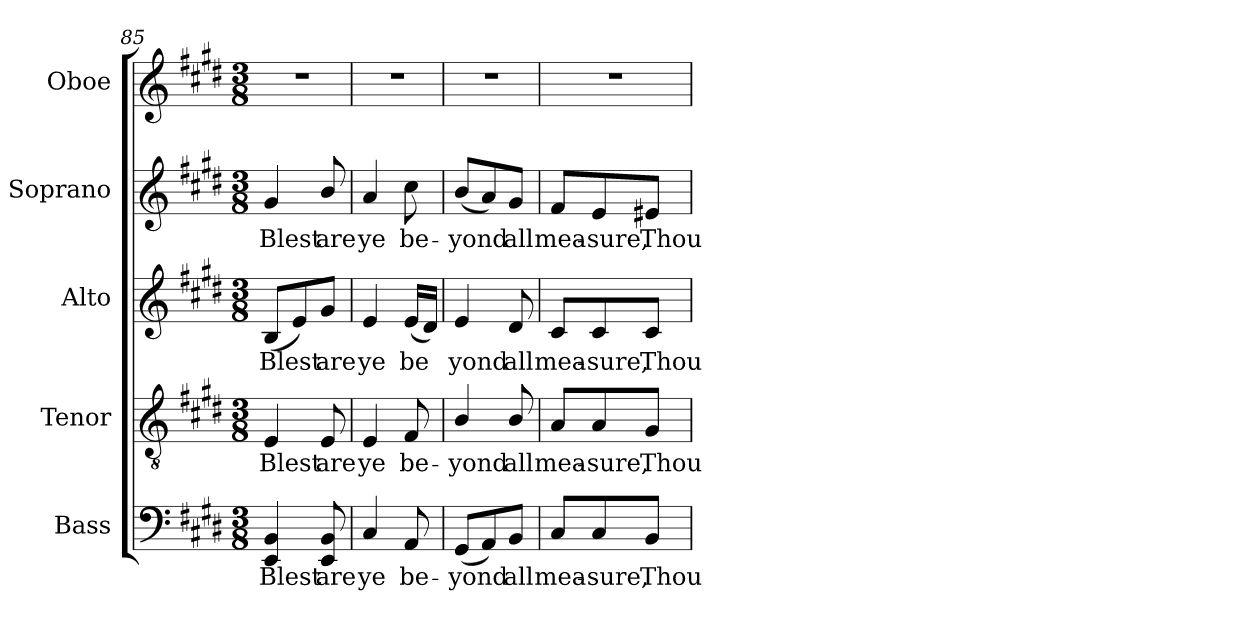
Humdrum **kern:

**kern	**text	**kern	**text	**kern	**text	**kern	**text	**kern
*part5	*part5	*part4	*part4	*part3	*part3	*part2	*part2	*part1
*staff5	*staff5	*staff4	*staff4	*staff3	*staff3	*staff2	*staff2	*staff1
*I"Bass	*	*I"Tenor	*	*I"Alto	*	*I"Soprano	*	*I"Oboe
*I'B	*	*I'T	*	*I'A	*	*I'S	*	*I'Ob.
!!LO:PB:g=z
*clefF4	*	*clefGv2	*	*clefG2	*	*clefG2	*	*clefG2
*k[f#c#g#d#]	*	*k[f#c#g#d#]	*	*k[f#c#g#d#]	*	*k[f#c#g#d#]	*	*k[f#c#g#d#]
*E:	*	*E:	*	*E:	*	*E:	*	*E:
*M3/8	*	*M3/8	*	*M3/8	*	*M3/8	*	*M3/8
=85	=85	=85	=85	=85	=85	=85	=85	=85
!	!LO:LY:b	!	!LO:LY:b	!	!LO:LY:b	!	!LO:LY:b	!
4EE/ 4BB/	Blest	4E/	Blest	(<8B/L	Blest	4g#/	Blest	4.r
.	.	.	.	8e/)	.	.	.	.
!	!LO:LY:b	!	!LO:LY:b	!	!LO:LY:b	!	!LO:LY:b	!
8EE/ 8BB/	are	8E/	are	8g#/J	are	8b/	are	.
=86	=86	=86	=86	=86	=86	=86	=86	=86
!	!LO:LY:b	!	!LO:LY:b	!	!LO:LY:b	!	!LO:LY:b	!
4C#/	ye	4E/	ye	4e/	ye	4a/	ye	4.r
!	!LO:LY:b	!	!LO:LY:b	!	!LO:LY:b	!	!LO:LY:b	!
8AA/	be-	8F#/	be-	(<16e/LL	be­	8cc#\	be-	.
.	.	.	.	16d#/JJ)	.	.	.	.
=87	=87	=87	=87	=87	=87	=87	=87	=87
!	!LO:LY:b	!	!LO:LY:b	!	!LO:LY:b	!	!LO:LY:b	!
(<8GG#/L	-yond	4B/	-yond	4e/	yond	(<8b/L	-yond	4.r
8AA/)	.	.	.	.	.	8a/)	.	.
!	!LO:LY:b	!	!LO:LY:b	!	!LO:LY:b	!	!LO:LY:b	!
8BB/J	all	8B/	all	8d#/	all	8g#/J	all	.
=88	=88	=88	=88	=88	=88	=88	=88	=88
!	!LO:LY:b	!	!LO:LY:b	!	!LO:LY:b	!	!LO:LY:b	!
8C#/L	mea-	8A/L	mea-	8c#/L	mea-	8f#/L	mea-	4.r
!	!LO:LY:b	!	!LO:LY:b	!	!LO:LY:b	!	!LO:LY:b	!
8C#/	-sure,	8A/	-sure,	8c#/	-sure,	8e/	-sure,	.
!	!LO:LY:b	!	!LO:LY:b	!	!LO:LY:b	!	!LO:LY:b	!
8BB/J	Thou	8G#/J	Thou	8c#/J	Thou	8e#X/J	Thou	.
=	=	=	=	=	=	=	=	=
*-	*-	*-	*-	*-	*-	*-	*-	*-
